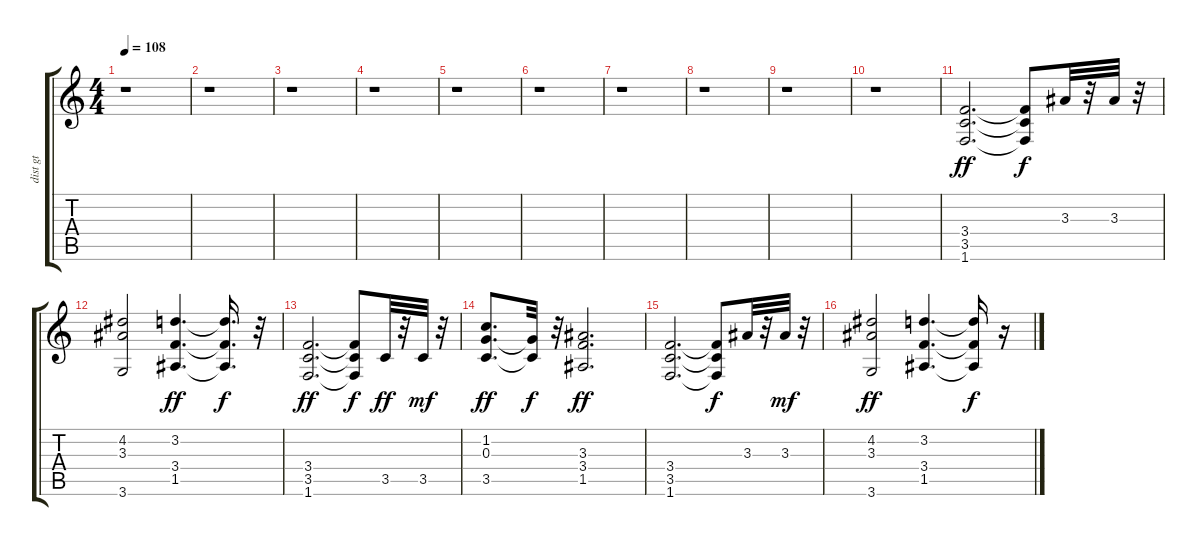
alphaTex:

\track ("dist gt " "dist gt ") {instrument distortionguitar}
\staff {score tabs}
\tuning (E4 B3 G3 D3 A2 E2) {hide}
\ts (4 4)
\tempo 108
\clef g2
\ks c
r.1{dy f} |
r.1 |
r.1 |
r.1 |
r.1 |
r.1 |
r.1 |
r.1 |
r.1 |
r.1 |
(3.4 3.5 1.6).2{d dy ff} (3.4{t} 3.5{t} 1.6{t}).8{dy f} 3.3.32 r.32 3.3.32 r.32 |
(4.2 3.3 3.6).2 (3.2 3.4 1.5).4{d dy ff} (3.2{t} 3.4{t} 1.5{t}).16{d dy f} r.32 |
(3.4 3.5 1.6).2{d dy ff} (3.4{t} 3.5{t} 1.6{t}).8{dy f} 3.5.32{dy ff} r.32 3.5.32{dy mf} r.32 |
(1.2 0.3 3.5).8{d dy ff} (0.3{t} 3.5{t}).32{dy f} r.32 (3.3 3.4 1.5).2{d dy ff} |
(3.4 3.5 1.6).2{d} (3.4{t} 3.5{t} 1.6{t}).8{dy f} 3.3.32 r.32 3.3.32{dy mf} r.32 |
(4.2 3.3 3.6).2{dy ff} (3.2 3.4 1.5).4{d} (3.2{t} 3.4{t} 1.5{t}).16{dy f} r.16
